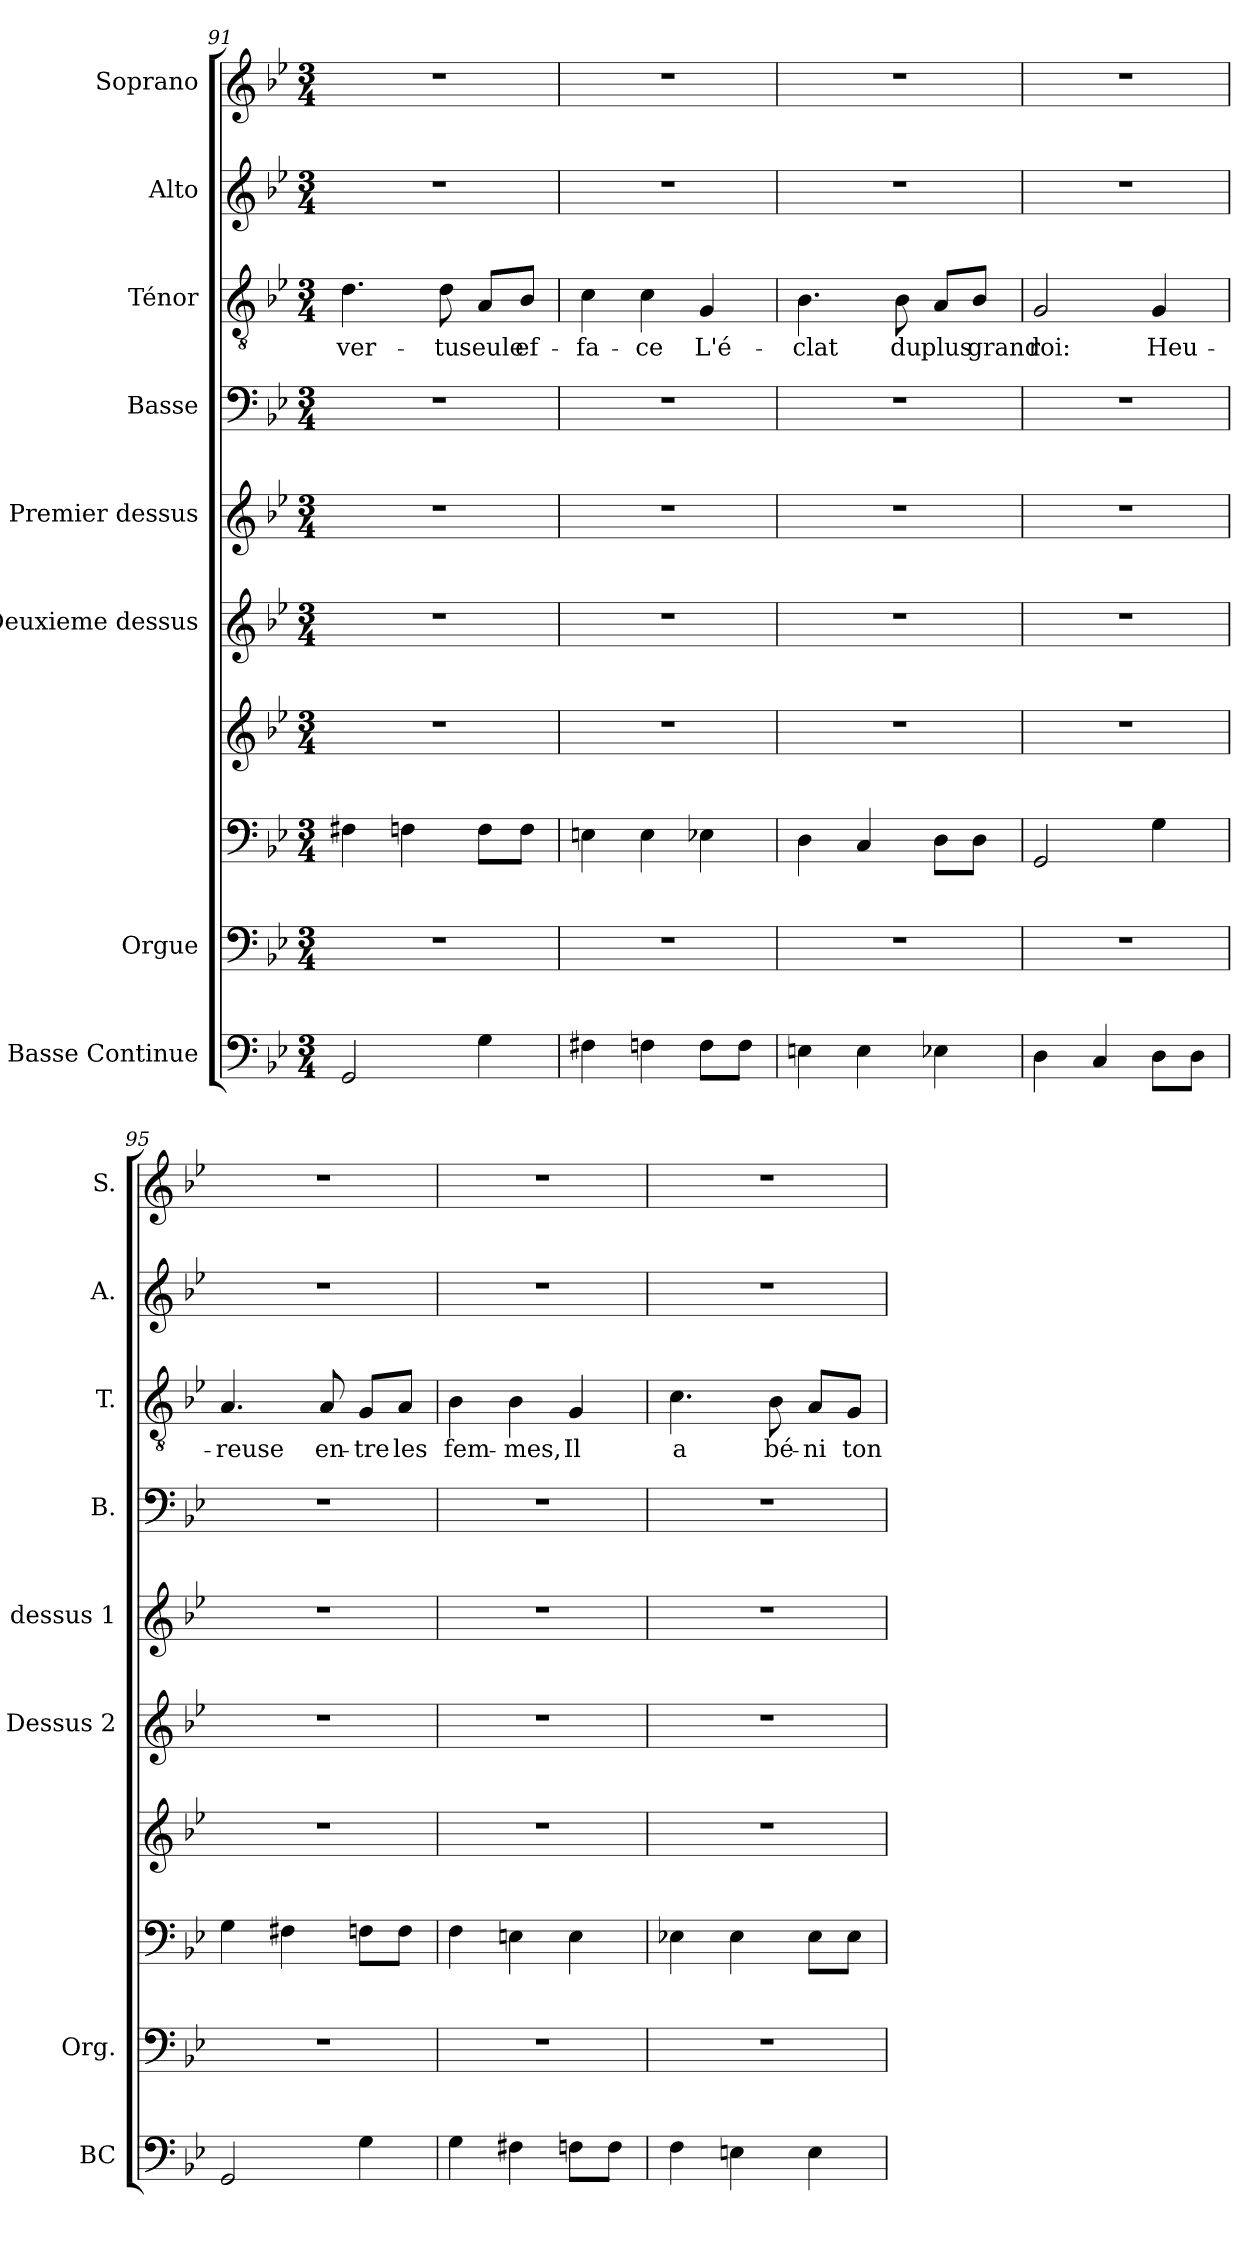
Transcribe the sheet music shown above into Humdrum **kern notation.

**kern	**kern	**kern	**kern	**kern	**kern	**kern	**kern	**text	**kern	**kern
*part8	*part7	*part7	*part7	*part6	*part5	*part4	*part3	*part3	*part2	*part1
*staff10	*staff9	*staff8	*staff7	*staff6	*staff5	*staff4	*staff3	*staff3	*staff2	*staff1
*I"Basse Continue	*I"Orgue	*	*	*I"Deuxieme dessus	*I"Premier dessus	*I"Basse	*I"Ténor	*	*I"Alto	*I"Soprano
*I'BC	*I'Org.	*	*	*I'Dessus 2	*I'dessus 1	*I'B.	*I'T.	*	*I'A.	*I'S.
*clefF4	*clefF4	*clefF4	*clefG2	*clefG2	*clefG2	*clefF4	*clefGv2	*	*clefG2	*clefG2
*k[b-e-]	*k[b-e-]	*k[b-e-]	*k[b-e-]	*k[b-e-]	*k[b-e-]	*k[b-e-]	*k[b-e-]	*	*k[b-e-]	*k[b-e-]
*M3/4	*M3/4	*M3/4	*M3/4	*M3/4	*M3/4	*M3/4	*M3/4	*	*M3/4	*M3/4
=91	=91	=91	=91	=91	=91	=91	=91	=91	=91	=91
!	!	!	!	!	!	!	!	!LO:LY:b	!	!
2GG	2.r	4F#X\	2.r	2.r	2.r	2.r	4.d\	ver-	2.r	2.r
.	.	4Fn\	.	.	.	.	.	.	.	.
!	!	!	!	!	!	!	!	!LO:LY:b	!	!
.	.	.	.	.	.	.	8d\	-tu	.	.
!	!	!	!	!	!	!	!	!LO:LY:b	!	!
4G	.	8F\L	.	.	.	.	8A/L	seule	.	.
!	!	!	!	!	!	!	!	!LO:LY:b	!	!
.	.	8F\J	.	.	.	.	8B-/J	ef-	.	.
=92	=92	=92	=92	=92	=92	=92	=92	=92	=92	=92
!	!	!	!	!	!	!	!	!LO:LY:b	!	!
4F#X	2.r	4En\	2.r	2.r	2.r	2.r	4c\	-fa-	2.r	2.r
!	!	!	!	!	!	!	!	!LO:LY:b	!	!
4Fn	.	4E\	.	.	.	.	4c\	-ce	.	.
!	!	!	!	!	!	!	!	!LO:LY:b	!	!
8F\L	.	4E-X\	.	.	.	.	4G/	L'é-	.	.
8F\J	.	.	.	.	.	.	.	.	.	.
!!LO:LB:g=z
=93	=93	=93	=93	=93	=93	=93	=93	=93	=93	=93
!	!	!	!	!	!	!	!	!LO:LY:b	!	!
4En	2.r	4D\	2.r	2.r	2.r	2.r	4.B-\	-clat	2.r	2.r
4E	.	4C/	.	.	.	.	.	.	.	.
!	!	!	!	!	!	!	!	!LO:LY:b	!	!
.	.	.	.	.	.	.	8B-\	du	.	.
!	!	!	!	!	!	!	!	!LO:LY:b	!	!
4E-X	.	8D\L	.	.	.	.	8A/L	plus	.	.
!	!	!	!	!	!	!	!	!LO:LY:b	!	!
.	.	8D\J	.	.	.	.	8B-/J	grand	.	.
=94	=94	=94	=94	=94	=94	=94	=94	=94	=94	=94
!	!	!	!	!	!	!	!	!LO:LY:b	!	!
4D	2.r	2GG/	2.r	2.r	2.r	2.r	2G/	roi:	2.r	2.r
4C	.	.	.	.	.	.	.	.	.	.
!	!	!	!	!	!	!	!	!LO:LY:b	!	!
8D\L	.	4G\	.	.	.	.	4G/	Heu-	.	.
8D\J	.	.	.	.	.	.	.	.	.	.
=95	=95	=95	=95	=95	=95	=95	=95	=95	=95	=95
!	!	!	!	!	!	!	!	!LO:LY:b	!	!
2GG	2.r	4G\	2.r	2.r	2.r	2.r	4.A/	-reuse	2.r	2.r
.	.	4F#X\	.	.	.	.	.	.	.	.
!	!	!	!	!	!	!	!	!LO:LY:b	!	!
.	.	.	.	.	.	.	8A/	en-	.	.
!	!	!	!	!	!	!	!	!LO:LY:b	!	!
4G	.	8Fn\L	.	.	.	.	8G/L	-tre	.	.
!	!	!	!	!	!	!	!	!LO:LY:b	!	!
.	.	8F\J	.	.	.	.	8A/J	les	.	.
=96	=96	=96	=96	=96	=96	=96	=96	=96	=96	=96
!	!	!	!	!	!	!	!	!LO:LY:b	!	!
4G	2.r	4F\	2.r	2.r	2.r	2.r	4B-\	fem-	2.r	2.r
!	!	!	!	!	!	!	!	!LO:LY:b	!	!
4F#X	.	4En\	.	.	.	.	4B-\	-mes,	.	.
!	!	!	!	!	!	!	!	!LO:LY:b	!	!
8Fn\L	.	4E\	.	.	.	.	4G/	Il	.	.
8F\J	.	.	.	.	.	.	.	.	.	.
=97	=97	=97	=97	=97	=97	=97	=97	=97	=97	=97
!	!	!	!	!	!	!	!	!LO:LY:b	!	!
4F	2.r	4E-X\	2.r	2.r	2.r	2.r	4.c\	a	2.r	2.r
4En	.	4E-\	.	.	.	.	.	.	.	.
!	!	!	!	!	!	!	!	!LO:LY:b	!	!
.	.	.	.	.	.	.	8B-\	bé-	.	.
!	!	!	!	!	!	!	!	!LO:LY:b	!	!
4E	.	8E-\L	.	.	.	.	8A/L	-ni	.	.
!	!	!	!	!	!	!	!	!LO:LY:b	!	!
.	.	8E-\J	.	.	.	.	8G/J	ton	.	.
=	=	=	=	=	=	=	=	=	=	=
*-	*-	*-	*-	*-	*-	*-	*-	*-	*-	*-
